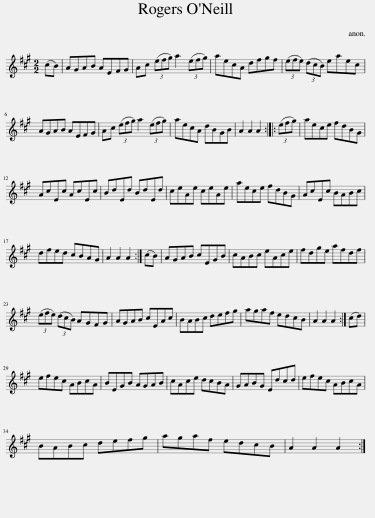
X:1
L:1/8
M:2/2
I:linebreak $
K:A
V:1 treble
V:1
 (cB) | AGAB AEFG | Ac (3(efg) a2 (3(efg) | aecA dfgf | (3(efe) (3(dcB) eaec |$ %5
 AGAB AEFG | Ac (3(efg) a2 (3(efg) | aecA dBGB | A2 A2 A2 :: (3(efg) | %10
 aece fdBG |$ AcEc AcEc | BdEd BdEd | ceAe ceAe | aece fdBG | %15
 AcEc BABc |$ dfed cBAG | A2 A2 A2 :| (cB) | AGAB cEGB | %20
 cABc eAce | fdge afdf |$ (3(efe) (3(dcB) AGFG | AGAB cEAc | BABc defg | %25
 agaf edcB | A2 A2 A2 :| (cd) |$ efec ABcA | BEGB AGAB | %30
 cAce dcBA | GABG Edcd | efec ABcA |$ BABc defg | agaf edcB | %35
 A2 A2 A2 :| %36
